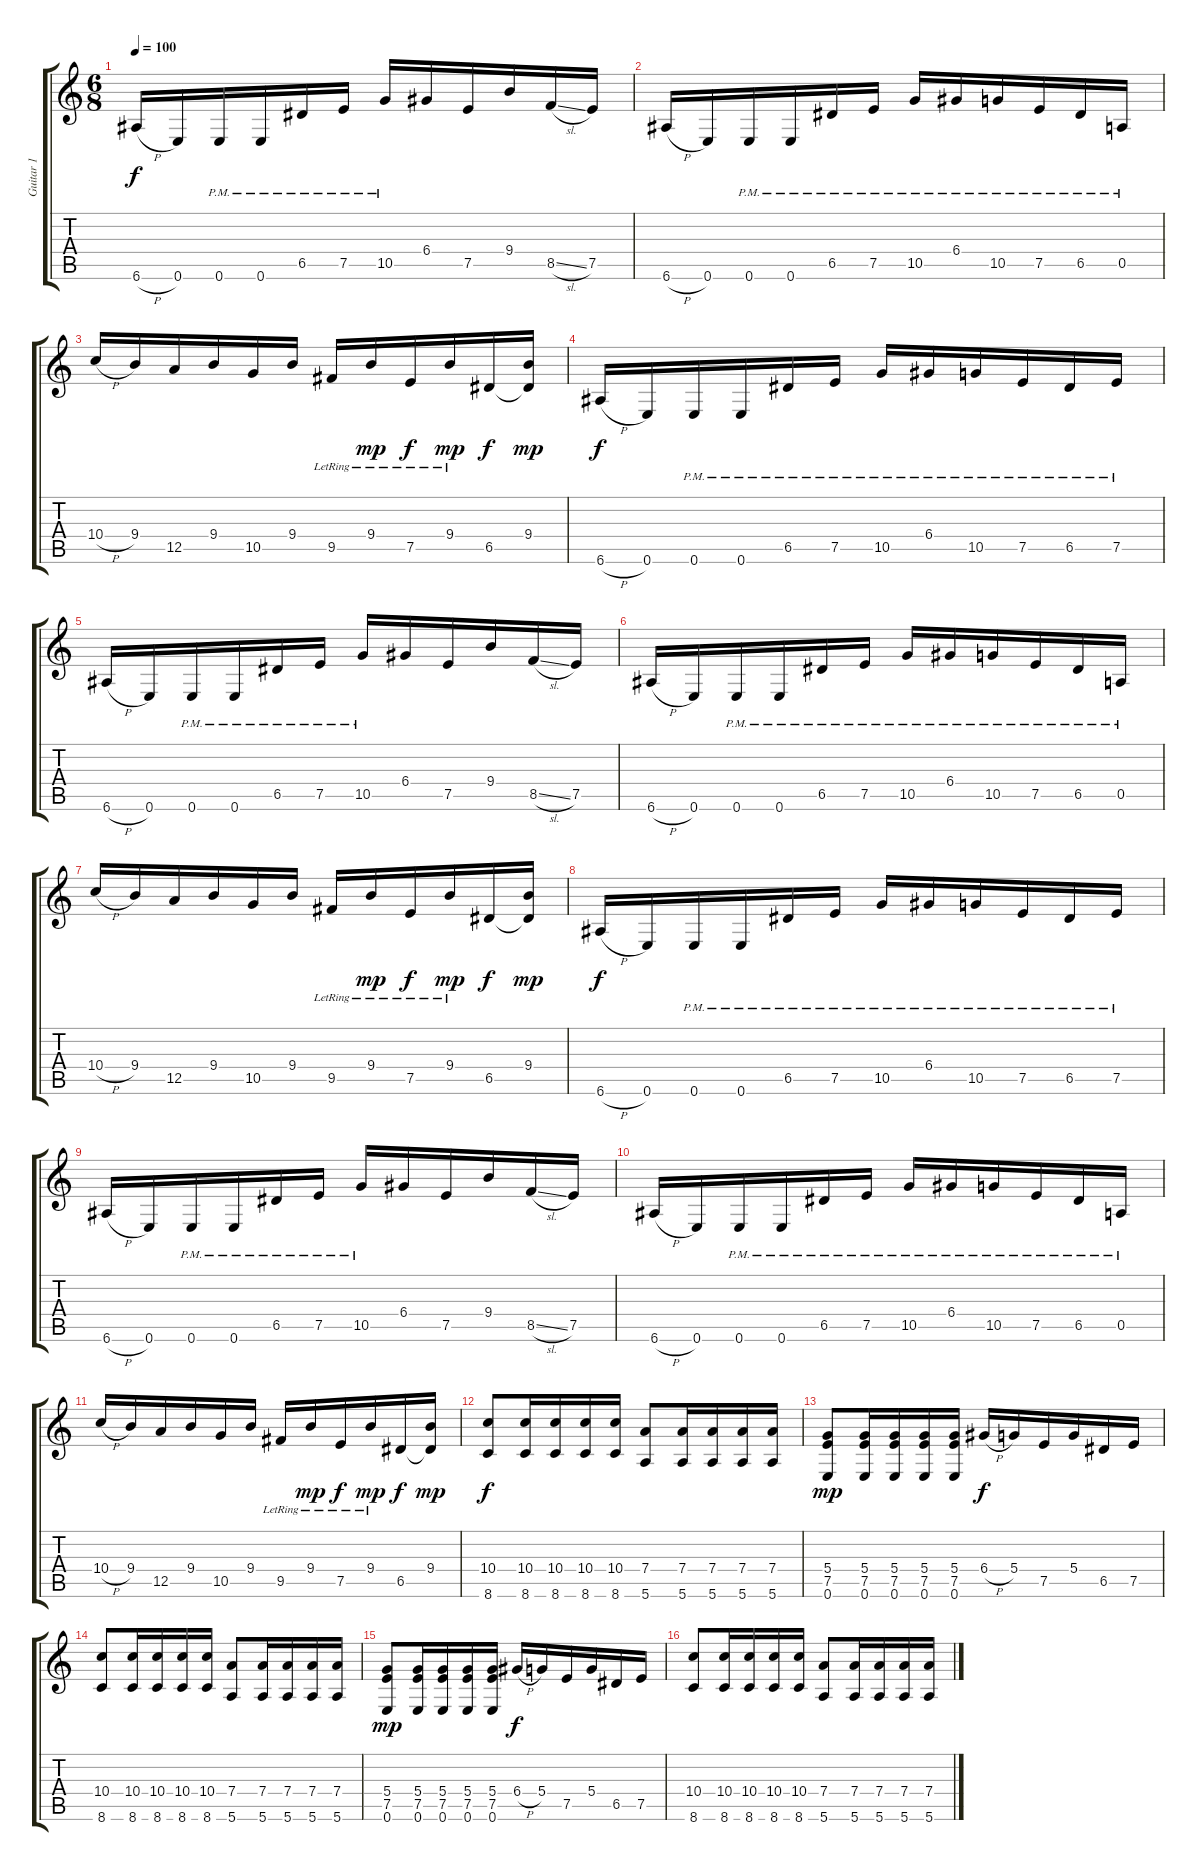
\track ("Guitar 1" "Guitar 1") {instrument distortionguitar}
\staff {score tabs}
\tuning (E4 B3 G3 D3 A2 E2) {hide}
\ts (6 8)
\tempo 100
\clef g2
\ks c
6.6{h}.16{dy f} 0.6.16 0.6{pm}.16 0.6{pm}.16 6.5{pm}.16 7.5{pm}.16 10.5{pm}.16 6.4.16 7.5.16 9.4.16 8.5{sl}.16 7.5.16 |
6.6{h}.16 0.6.16 0.6{pm}.16 0.6{pm}.16 6.5{pm}.16 7.5{pm}.16 10.5{pm}.16 6.4{pm}.16 10.5{pm}.16 7.5{pm}.16 6.5{pm}.16 0.5{pm}.16 |
10.4{h}.16 9.4.16 12.5.16 9.4.16 10.5.16 9.4.16 9.5{lr}.16 9.4{lr}.16{dy mp} 7.5{lr}.16{dy f} 9.4{lr}.16{dy mp} 6.5.16{dy f} (9.4 6.5{t}).16{dy mp} |
6.6{h}.16{dy f} 0.6.16 0.6{pm}.16 0.6{pm}.16 6.5{pm}.16 7.5{pm}.16 10.5{pm}.16 6.4{pm}.16 10.5{pm}.16 7.5{pm}.16 6.5{pm}.16 7.5{pm}.16 |
6.6{h}.16 0.6.16 0.6{pm}.16 0.6{pm}.16 6.5{pm}.16 7.5{pm}.16 10.5{pm}.16 6.4.16 7.5.16 9.4.16 8.5{sl}.16 7.5.16 |
6.6{h}.16 0.6.16 0.6{pm}.16 0.6{pm}.16 6.5{pm}.16 7.5{pm}.16 10.5{pm}.16 6.4{pm}.16 10.5{pm}.16 7.5{pm}.16 6.5{pm}.16 0.5{pm}.16 |
10.4{h}.16 9.4.16 12.5.16 9.4.16 10.5.16 9.4.16 9.5{lr}.16 9.4{lr}.16{dy mp} 7.5{lr}.16{dy f} 9.4{lr}.16{dy mp} 6.5.16{dy f} (9.4 6.5{t}).16{dy mp} |
6.6{h}.16{dy f} 0.6.16 0.6{pm}.16 0.6{pm}.16 6.5{pm}.16 7.5{pm}.16 10.5{pm}.16 6.4{pm}.16 10.5{pm}.16 7.5{pm}.16 6.5{pm}.16 7.5{pm}.16 |
6.6{h}.16 0.6.16 0.6{pm}.16 0.6{pm}.16 6.5{pm}.16 7.5{pm}.16 10.5{pm}.16 6.4.16 7.5.16 9.4.16 8.5{sl}.16 7.5.16 |
6.6{h}.16 0.6.16 0.6{pm}.16 0.6{pm}.16 6.5{pm}.16 7.5{pm}.16 10.5{pm}.16 6.4{pm}.16 10.5{pm}.16 7.5{pm}.16 6.5{pm}.16 0.5{pm}.16 |
10.4{h}.16 9.4.16 12.5.16 9.4.16 10.5.16 9.4.16 9.5{lr}.16 9.4{lr}.16{dy mp} 7.5{lr}.16{dy f} 9.4{lr}.16{dy mp} 6.5.16{dy f} (9.4 6.5{t}).16{dy mp} |
(10.4 8.6).8{dy f volume 11} (10.4 8.6).16 (10.4 8.6).16 (10.4 8.6).16 (10.4 8.6).16 (7.4 5.6).8 (7.4 5.6).16 (7.4 5.6).16 (7.4 5.6).16 (7.4 5.6).16 |
(5.4 7.5 0.6).8{dy mp} (5.4 7.5 0.6).16 (5.4 7.5 0.6).16 (5.4 7.5 0.6).16 (5.4 7.5 0.6).16 6.4{h}.16{dy f} 5.4.16 7.5.16 5.4.16 6.5.16 7.5.16 |
(10.4 8.6).8 (10.4 8.6).16 (10.4 8.6).16 (10.4 8.6).16 (10.4 8.6).16 (7.4 5.6).8 (7.4 5.6).16 (7.4 5.6).16 (7.4 5.6).16 (7.4 5.6).16 |
(5.4 7.5 0.6).8{dy mp} (5.4 7.5 0.6).16 (5.4 7.5 0.6).16 (5.4 7.5 0.6).16 (5.4 7.5 0.6).16 6.4{h}.16{dy f} 5.4.16 7.5.16 5.4.16 6.5.16 7.5.16 |
(10.4 8.6).8 (10.4 8.6).16 (10.4 8.6).16 (10.4 8.6).16 (10.4 8.6).16 (7.4 5.6).8 (7.4 5.6).16 (7.4 5.6).16 (7.4 5.6).16 (7.4 5.6).16
